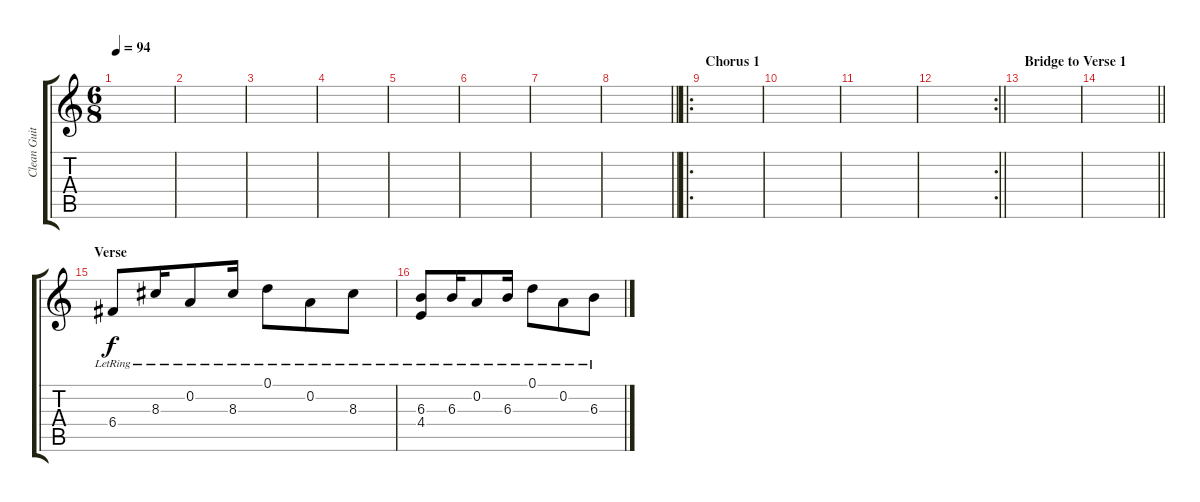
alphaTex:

\track ("Clean Guitar" "Clean Guit") {instrument electricguitarclean}
\staff {score tabs}
\tuning (D4 A3 F3 C3 G2 C2) {hide}
\ts (6 8)
\tempo 94
\clef g2
\ks c
|
|
|
|
|
|
|
\barLineRight lightlight
|
\ro
\section ("" "Chorus 1")
|
|
|
\rc 2
\barLineRight lightlight
|
\section ("" "Bridge to Verse 1")
|
\barLineRight lightlight
|
\section ("" "Verse")
6.4{lr}.8 8.3{lr}.16 0.2{lr}.8 8.3{lr}.16 0.1{lr}.8 0.2{lr}.8 8.3{lr}.8 |
(6.3 4.4{lr}).8 6.3{lr}.16 0.2{lr}.8 6.3{lr}.16 0.1{lr}.8 0.2{lr}.8 6.3{lr}.8
